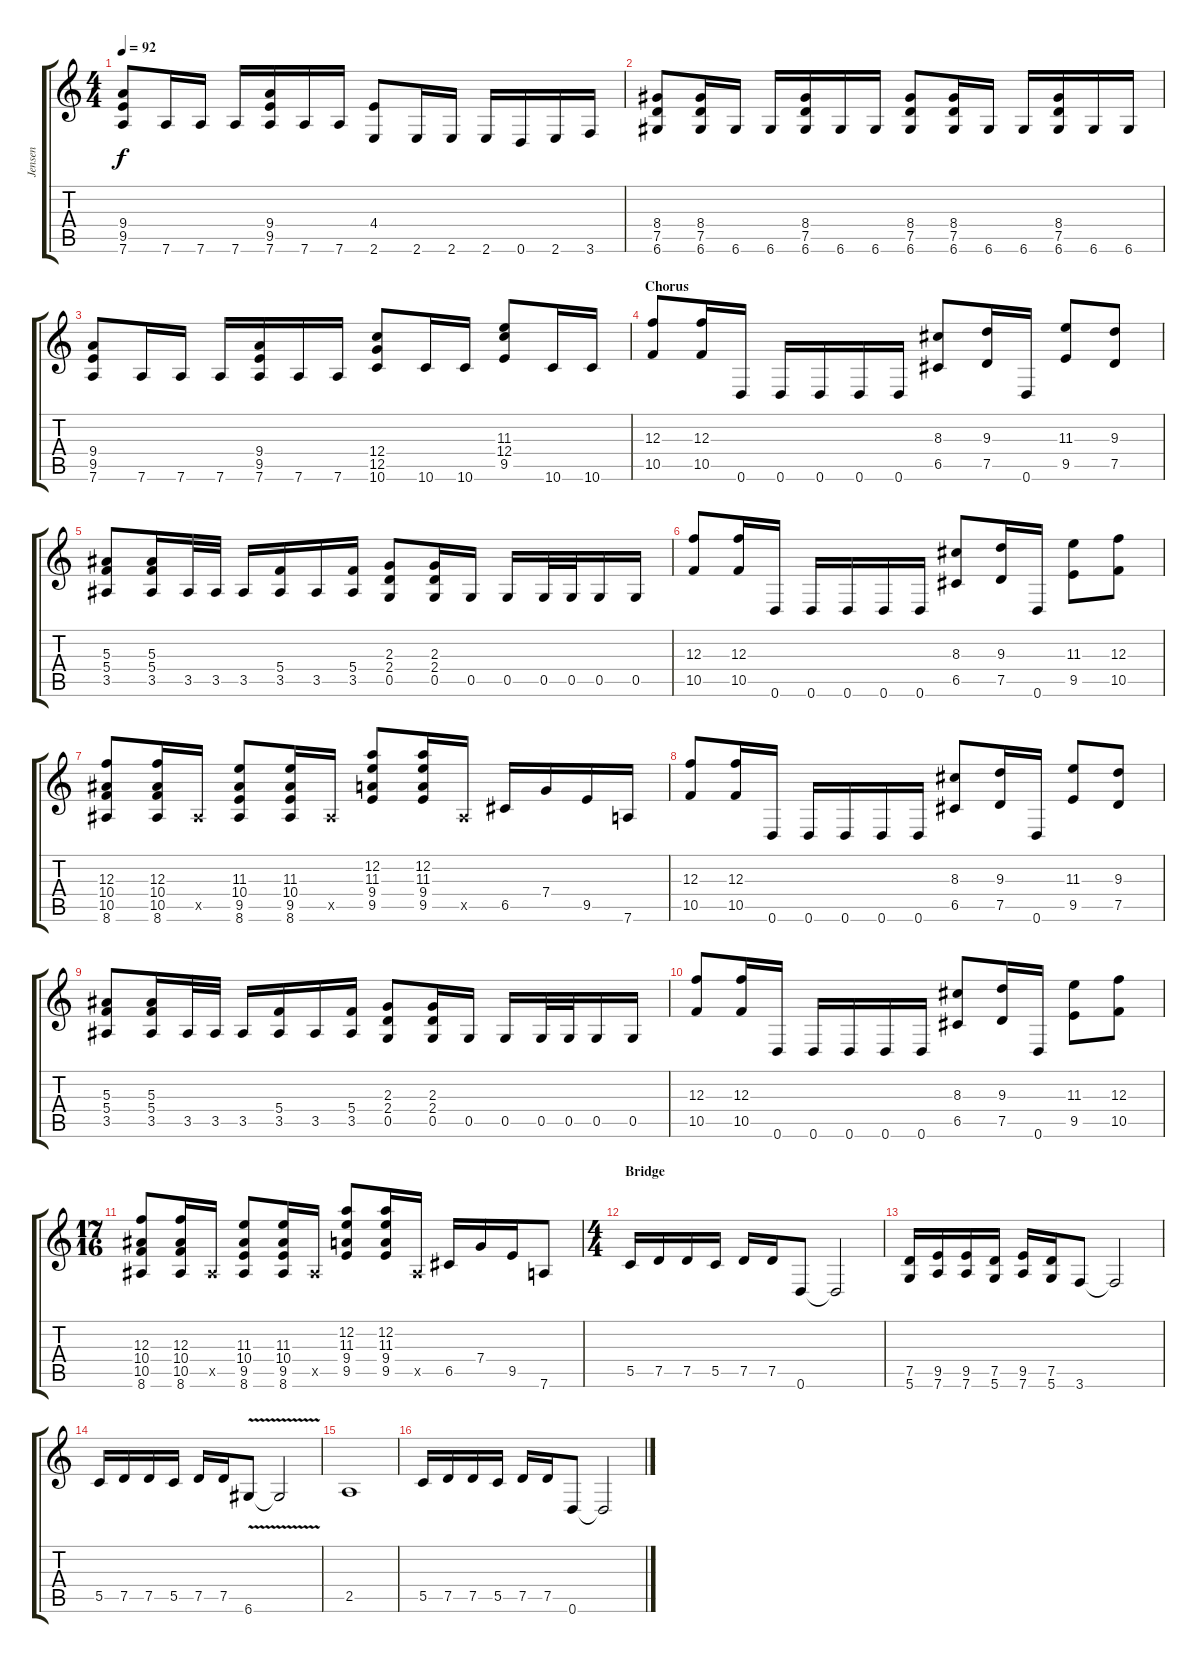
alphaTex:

\track ("Jensen" "Jensen") {instrument overdrivenguitar}
\staff {score tabs}
\tuning (D4 A3 F3 C3 G2 D2) {hide}
\ts (4 4)
\tempo 92
\clef g2
\ks c
(9.4 9.5 7.6).8{dy f} 7.6.16 7.6.16 7.6.16 (9.4 9.5 7.6).16 7.6.16 7.6.16 (4.4 2.6).8 2.6.16 2.6.16 2.6.16 0.6.16 2.6.16 3.6.16 |
(8.4 7.5 6.6).8 (8.4 7.5 6.6).16 6.6.16 6.6.16 (8.4 7.5 6.6).16 6.6.16 6.6.16 (8.4 7.5 6.6).8 (8.4 7.5 6.6).16 6.6.16 6.6.16 (8.4 7.5 6.6).16 6.6.16 6.6.16 |
(9.4 9.5 7.6).8 7.6.16 7.6.16 7.6.16 (9.4 9.5 7.6).16 7.6.16 7.6.16 (12.4 12.5 10.6).8 10.6.16 10.6.16 (11.3 12.4 9.5).8 10.6.16 10.6.16 |
\section ("" "Chorus")
(12.3 10.5).8 (12.3 10.5).16 0.6.16 0.6.16 0.6.16 0.6.16 0.6.16 (8.3 6.5).8 (9.3 7.5).16 0.6.16 (11.3 9.5).8 (9.3 7.5).8 |
(5.3 5.4 3.5).8 (5.3 5.4 3.5).16 3.5.32 3.5.32 3.5.16 (5.4 3.5).16 3.5.16 (5.4 3.5).16 (2.3 2.4 0.5).8 (2.3 2.4 0.5).16 0.5.16 0.5.16 0.5.32 0.5.32 0.5.16 0.5.16 |
(12.3 10.5).8 (12.3 10.5).16 0.6.16 0.6.16 0.6.16 0.6.16 0.6.16 (8.3 6.5).8 (9.3 7.5).16 0.6.16 (11.3 9.5).8 (12.3 10.5).8 |
(12.3 10.4 10.5 8.6).8 (12.3 10.4 10.5 8.6).16 3.5{x}.16 (11.3 10.4 9.5 8.6).8 (11.3 10.4 9.5 8.6).16 3.5{x}.16 (12.2 11.3 9.4 9.5).8 (12.2 11.3 9.4 9.5).16 3.5{x}.16 6.5.16 7.4.16 9.5.16 7.6.16 |
(12.3 10.5).8 (12.3 10.5).16 0.6.16 0.6.16 0.6.16 0.6.16 0.6.16 (8.3 6.5).8 (9.3 7.5).16 0.6.16 (11.3 9.5).8 (9.3 7.5).8 |
(5.3 5.4 3.5).8 (5.3 5.4 3.5).16 3.5.32 3.5.32 3.5.16 (5.4 3.5).16 3.5.16 (5.4 3.5).16 (2.3 2.4 0.5).8 (2.3 2.4 0.5).16 0.5.16 0.5.16 0.5.32 0.5.32 0.5.16 0.5.16 |
(12.3 10.5).8 (12.3 10.5).16 0.6.16 0.6.16 0.6.16 0.6.16 0.6.16 (8.3 6.5).8 (9.3 7.5).16 0.6.16 (11.3 9.5).8 (12.3 10.5).8 |
\ts (17 16)
(12.3 10.4 10.5 8.6).8 (12.3 10.4 10.5 8.6).16 3.5{x}.16 (11.3 10.4 9.5 8.6).8 (11.3 10.4 9.5 8.6).16 3.5{x}.16 (12.2 11.3 9.4 9.5).8 (12.2 11.3 9.4 9.5).16 3.5{x}.16 6.5.16 7.4.16 9.5.16 7.6.8 |
\ts (4 4)
\section ("" "Bridge")
5.5.16 7.5.16 7.5.16 5.5.16 7.5.16 7.5.16 0.6.8 0.6{t}.2 |
(7.5 5.6).16 (9.5 7.6).16 (9.5 7.6).16 (7.5 5.6).16 (9.5 7.6).16 (7.5 5.6).16 3.6.8 3.6{t}.2 |
5.5.16 7.5.16 7.5.16 5.5.16 7.5.16 7.5.16 6.6{v}.8 6.6{t}.2 |
2.5.1 |
5.5.16 7.5.16 7.5.16 5.5.16 7.5.16 7.5.16 0.6.8 0.6{t}.2
